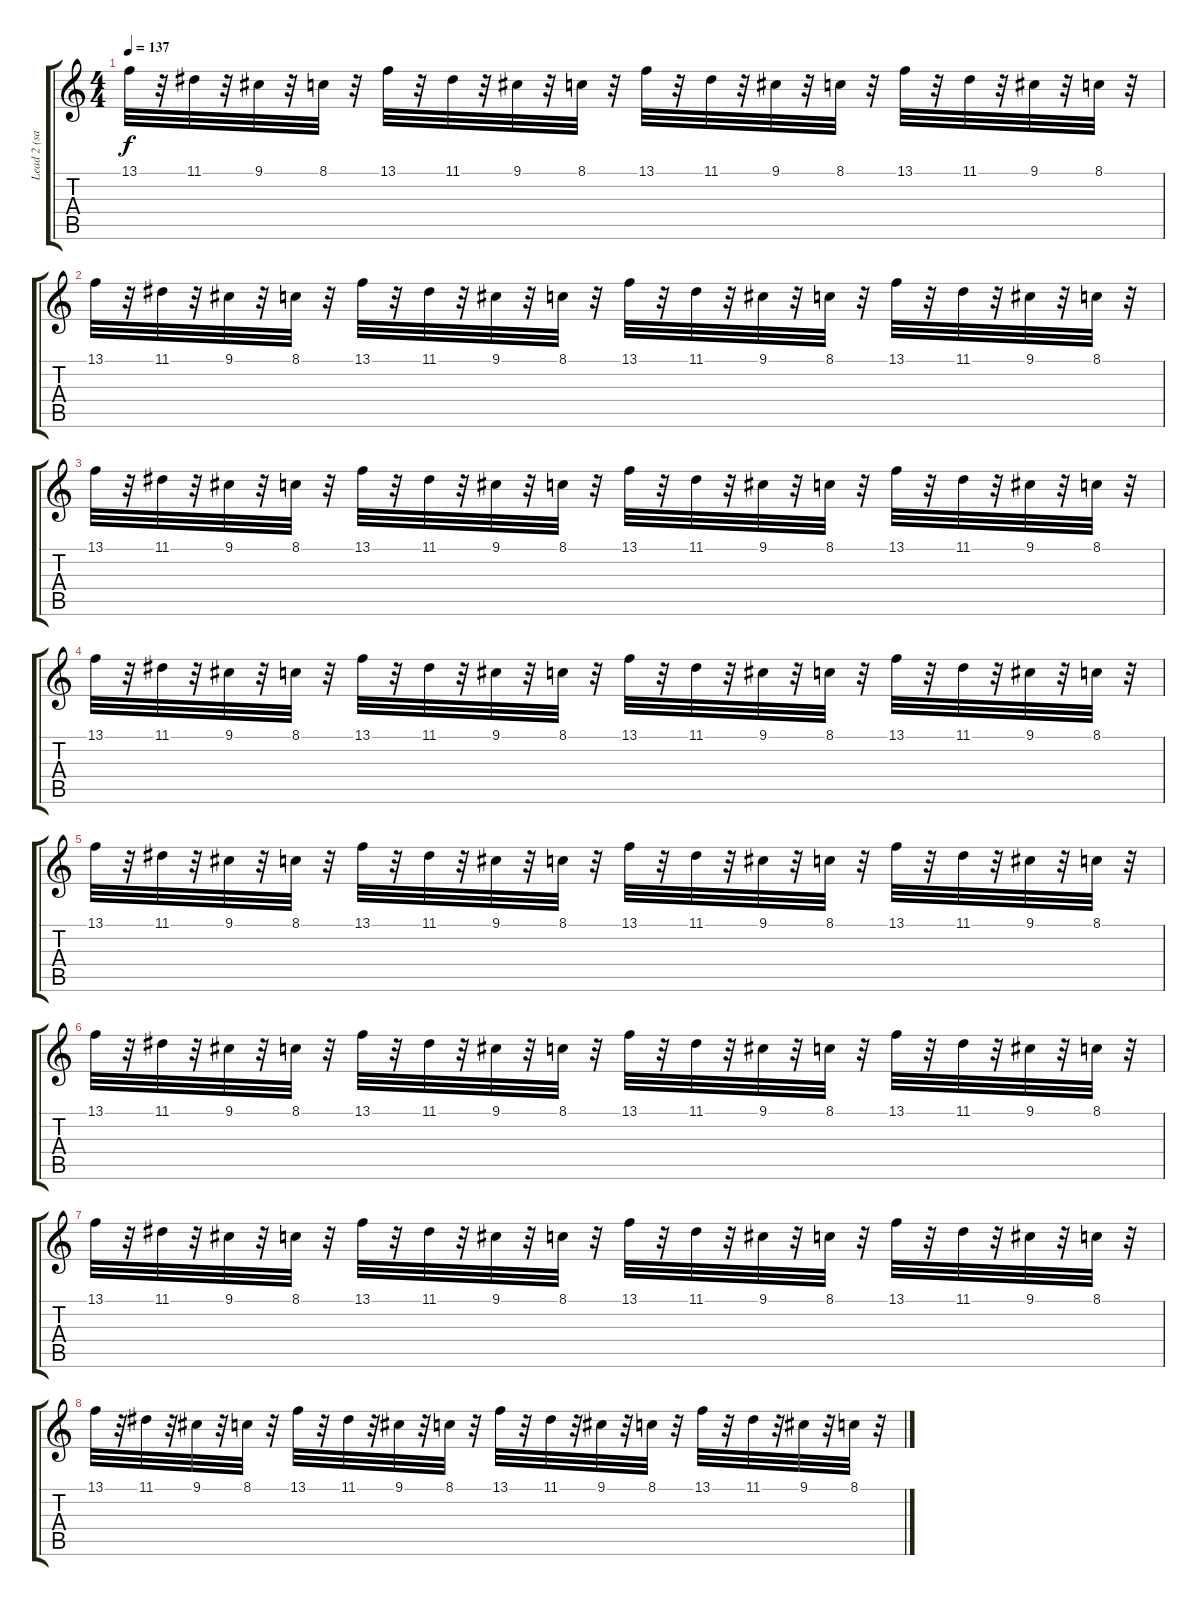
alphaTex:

\track ("Lead 2 (sawtooth)" "Lead 2 (sa") {instrument lead2sawtooth}
\staff {score tabs}
\tuning (E4 B3 G3 D3 A2 E2) {hide}
\ts (4 4)
\tempo 137
\clef g2
\ks c
13.1.32{dy f volume 10} r.32 11.1.32 r.32 9.1.32 r.32 8.1.32 r.32 13.1.32 r.32 11.1.32 r.32 9.1.32 r.32 8.1.32 r.32 13.1.32 r.32 11.1.32 r.32 9.1.32 r.32 8.1.32 r.32 13.1.32 r.32 11.1.32{volume 10} r.32 9.1.32 r.32 8.1.32 r.32 |
13.1.32 r.32 11.1.32 r.32 9.1.32 r.32 8.1.32 r.32 13.1.32 r.32 11.1.32 r.32 9.1.32 r.32 8.1.32 r.32 13.1.32 r.32 11.1.32 r.32 9.1.32{volume 10} r.32 8.1.32 r.32 13.1.32 r.32 11.1.32 r.32 9.1.32 r.32 8.1.32 r.32 |
13.1.32 r.32 11.1.32 r.32 9.1.32 r.32 8.1.32 r.32 13.1.32 r.32 11.1.32 r.32 9.1.32 r.32 8.1.32{volume 10} r.32 13.1.32 r.32 11.1.32 r.32 9.1.32 r.32 8.1.32 r.32 13.1.32 r.32 11.1.32 r.32 9.1.32 r.32 8.1.32 r.32 |
13.1.32 r.32 11.1.32 r.32 9.1.32 r.32 8.1.32 r.32 13.1.32{volume 10} r.32 11.1.32 r.32 9.1.32 r.32 8.1.32 r.32 13.1.32 r.32 11.1.32 r.32 9.1.32 r.32 8.1.32 r.32 13.1.32 r.32 11.1.32 r.32 9.1.32 r.32 8.1.32 r.32 |
13.1.32{volume 10} r.32 11.1.32 r.32 9.1.32 r.32 8.1.32 r.32 13.1.32 r.32 11.1.32 r.32 9.1.32 r.32 8.1.32 r.32 13.1.32 r.32 11.1.32 r.32 9.1.32 r.32 8.1.32 r.32 13.1.32 r.32 11.1.32{volume 11} r.32 9.1.32 r.32 8.1.32 r.32 |
13.1.32 r.32 11.1.32 r.32 9.1.32 r.32 8.1.32 r.32 13.1.32 r.32 11.1.32 r.32 9.1.32 r.32 8.1.32 r.32 13.1.32 r.32 11.1.32 r.32 9.1.32{volume 11} r.32 8.1.32 r.32 13.1.32 r.32 11.1.32 r.32 9.1.32 r.32 8.1.32 r.32 |
13.1.32 r.32 11.1.32 r.32 9.1.32 r.32 8.1.32 r.32 13.1.32 r.32 11.1.32 r.32 9.1.32 r.32 8.1.32{volume 11} r.32 13.1.32 r.32 11.1.32 r.32 9.1.32 r.32 8.1.32 r.32 13.1.32 r.32 11.1.32 r.32 9.1.32 r.32 8.1.32 r.32 |
13.1.32 r.32 11.1.32 r.32 9.1.32 r.32 8.1.32 r.32 13.1.32{volume 11} r.32 11.1.32 r.32 9.1.32 r.32 8.1.32 r.32 13.1.32 r.32 11.1.32 r.32 9.1.32 r.32 8.1.32 r.32 13.1.32 r.32 11.1.32 r.32 9.1.32 r.32 8.1.32 r.32
